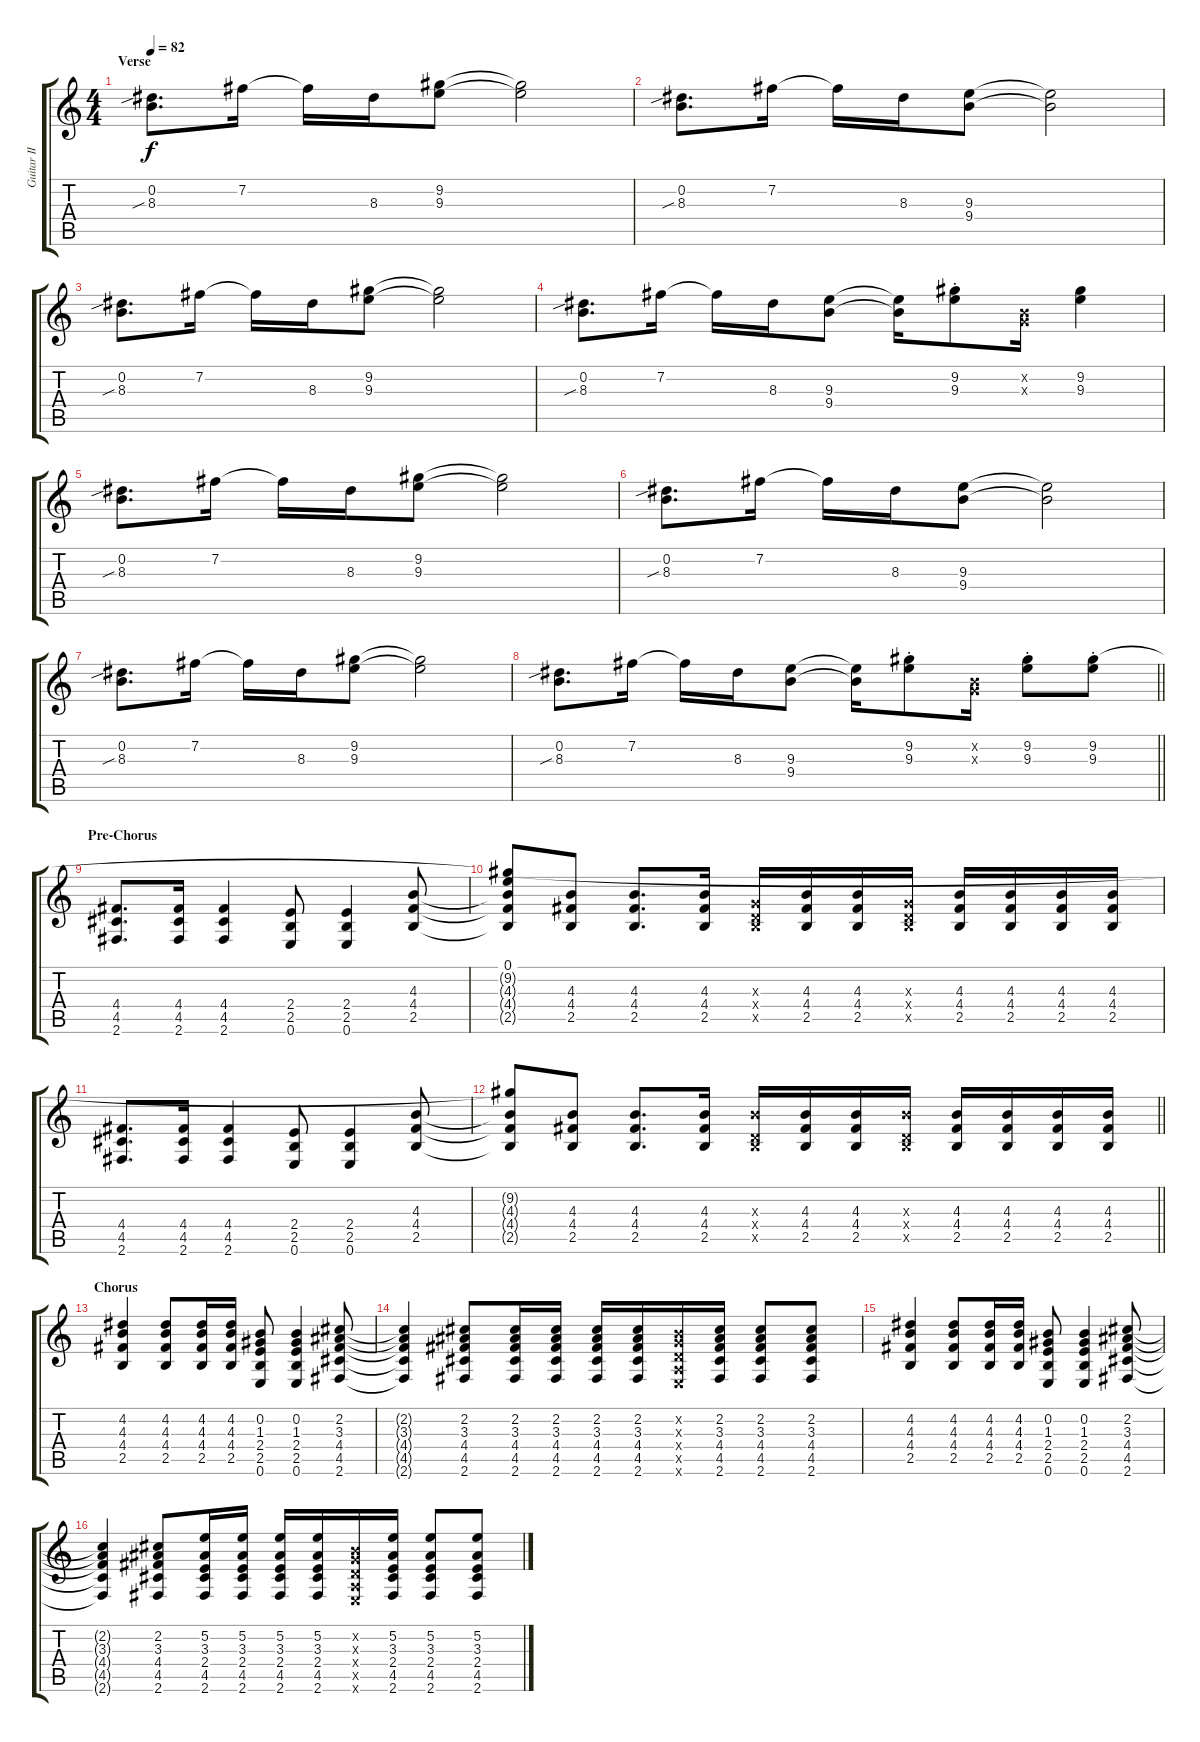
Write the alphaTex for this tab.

\track ("Guitar II" "Guitar II") {instrument overdrivenguitar}
\staff {score tabs}
\tuning (E4 B3 G3 D3 A2 E2) {hide}
\ts (4 4)
\section ("" "Verse")
\tempo 82
\clef g2
\ks c
(0.2 8.3{sib}).8{d dy f} 7.2.16 7.2{t}.16 8.3.16 (9.2 9.3).8 (9.2{t} 9.3{t}).2 |
(0.2 8.3{sib}).8{d} 7.2.16 7.2{t}.16 8.3.16 (9.3 9.4).8 (9.3{t} 9.4{t}).2 |
(0.2 8.3{sib}).8{d} 7.2.16 7.2{t}.16 8.3.16 (9.2 9.3).8 (9.2{t} 9.3{t}).2 |
(0.2 8.3{sib}).8{d} 7.2.16 7.2{t}.16 8.3.16 (9.3 9.4).8 (9.3{t} 9.4{t}).16 (9.2{st} 9.3{st}).8 (0.2{x} 0.3{x}).16 (9.2 9.3).4 |
(0.2 8.3{sib}).8{d} 7.2.16 7.2{t}.16 8.3.16 (9.2 9.3).8 (9.2{t} 9.3{t}).2 |
(0.2 8.3{sib}).8{d} 7.2.16 7.2{t}.16 8.3.16 (9.3 9.4).8 (9.3{t} 9.4{t}).2 |
(0.2 8.3{sib}).8{d} 7.2.16 7.2{t}.16 8.3.16 (9.2 9.3).8 (9.2{t} 9.3{t}).2 |
\barLineRight lightlight
(0.2 8.3{sib}).8{d} 7.2.16 7.2{t}.16 8.3.16 (9.3 9.4).8 (9.3{t} 9.4{t}).16 (9.2{st} 9.3{st}).8 (0.2{x} 0.3{x}).16 (9.2{st} 9.3{st}).8 (9.2{st} 9.3{st}).8 |
\section ("" "Pre-Chorus")
(4.4 4.5 2.6).8{d} (4.4 4.5 2.6).16 (4.4 4.5 2.6).4 (2.4 2.5 0.6).8 (2.4 2.5 0.6).4 (4.3 4.4 2.5).8 |
(0.1 9.2{t} 4.3{t} 4.4{t} 2.5{t}).8 (4.3 4.4 2.5).8 (4.3 4.4 2.5).8{d} (4.3 4.4 2.5).16 (0.3{x} 0.4{x} 2.5{x}).16 (4.3 4.4 2.5).16 (4.3 4.4 2.5).16 (0.3{x} 0.4{x} 2.5{x}).16 (4.3 4.4 2.5).16 (4.3 4.4 2.5).16 (4.3 4.4 2.5).16 (4.3 4.4 2.5).16 |
(4.4 4.5 2.6).8{d} (4.4 4.5 2.6).16 (4.4 4.5 2.6).4 (2.4 2.5 0.6).8 (2.4 2.5 0.6).4 (4.3 4.4 2.5).8 |
\barLineRight lightlight
(9.2{t} 4.3{t} 4.4{t} 2.5{t}).8 (4.3 4.4 2.5).8 (4.3 4.4 2.5).8{d} (4.3 4.4 2.5).16 (4.3{x} 0.4{x} 2.5{x}).16 (4.3 4.4 2.5).16 (4.3 4.4 2.5).16 (4.3{x} 0.4{x} 2.5{x}).16 (4.3 4.4 2.5).16 (4.3 4.4 2.5).16 (4.3 4.4 2.5).16 (4.3 4.4 2.5).16 |
\section ("" "Chorus")
(4.2 4.3 4.4 2.5).4 (4.2 4.3 4.4 2.5).8 (4.2 4.3 4.4 2.5).16 (4.2 4.3 4.4 2.5).16 (0.2 1.3 2.4 2.5 0.6).8 (0.2 1.3 2.4 2.5 0.6).4 (2.2 3.3 4.4 4.5 2.6).8 |
(2.2{t} 3.3{t} 4.4{t} 4.5{t} 2.6{t}).4 (2.2 3.3 4.4 4.5 2.6).8 (2.2 3.3 4.4 4.5 2.6).16 (2.2 3.3 4.4 4.5 2.6).16 (2.2 3.3 4.4 4.5 2.6).16 (2.2 3.3 4.4 4.5 2.6).16 (0.2{x} 0.3{x} 0.4{x} 0.5{x} 0.6{x}).16 (2.2 3.3 4.4 4.5 2.6).16 (2.2 3.3 4.4 4.5 2.6).8 (2.2 3.3 4.4 4.5 2.6).8 |
(4.2 4.3 4.4 2.5).4 (4.2 4.3 4.4 2.5).8 (4.2 4.3 4.4 2.5).16 (4.2 4.3 4.4 2.5).16 (0.2 1.3 2.4 2.5 0.6).8 (0.2 1.3 2.4 2.5 0.6).4 (2.2 3.3 4.4 4.5 2.6).8 |
(2.2{t} 3.3{t} 4.4{t} 4.5{t} 2.6{t}).4 (2.2 3.3 4.4 4.5 2.6).8 (5.2 3.3 2.4 4.5 2.6).16 (5.2 3.3 2.4 4.5 2.6).16 (5.2 3.3 2.4 4.5 2.6).16 (5.2 3.3 2.4 4.5 2.6).16 (0.2{x} 0.3{x} 0.4{x} 0.5{x} 0.6{x}).16 (5.2 3.3 2.4 4.5 2.6).16 (5.2 3.3 2.4 4.5 2.6).8 (5.2 3.3 2.4 4.5 2.6).8
